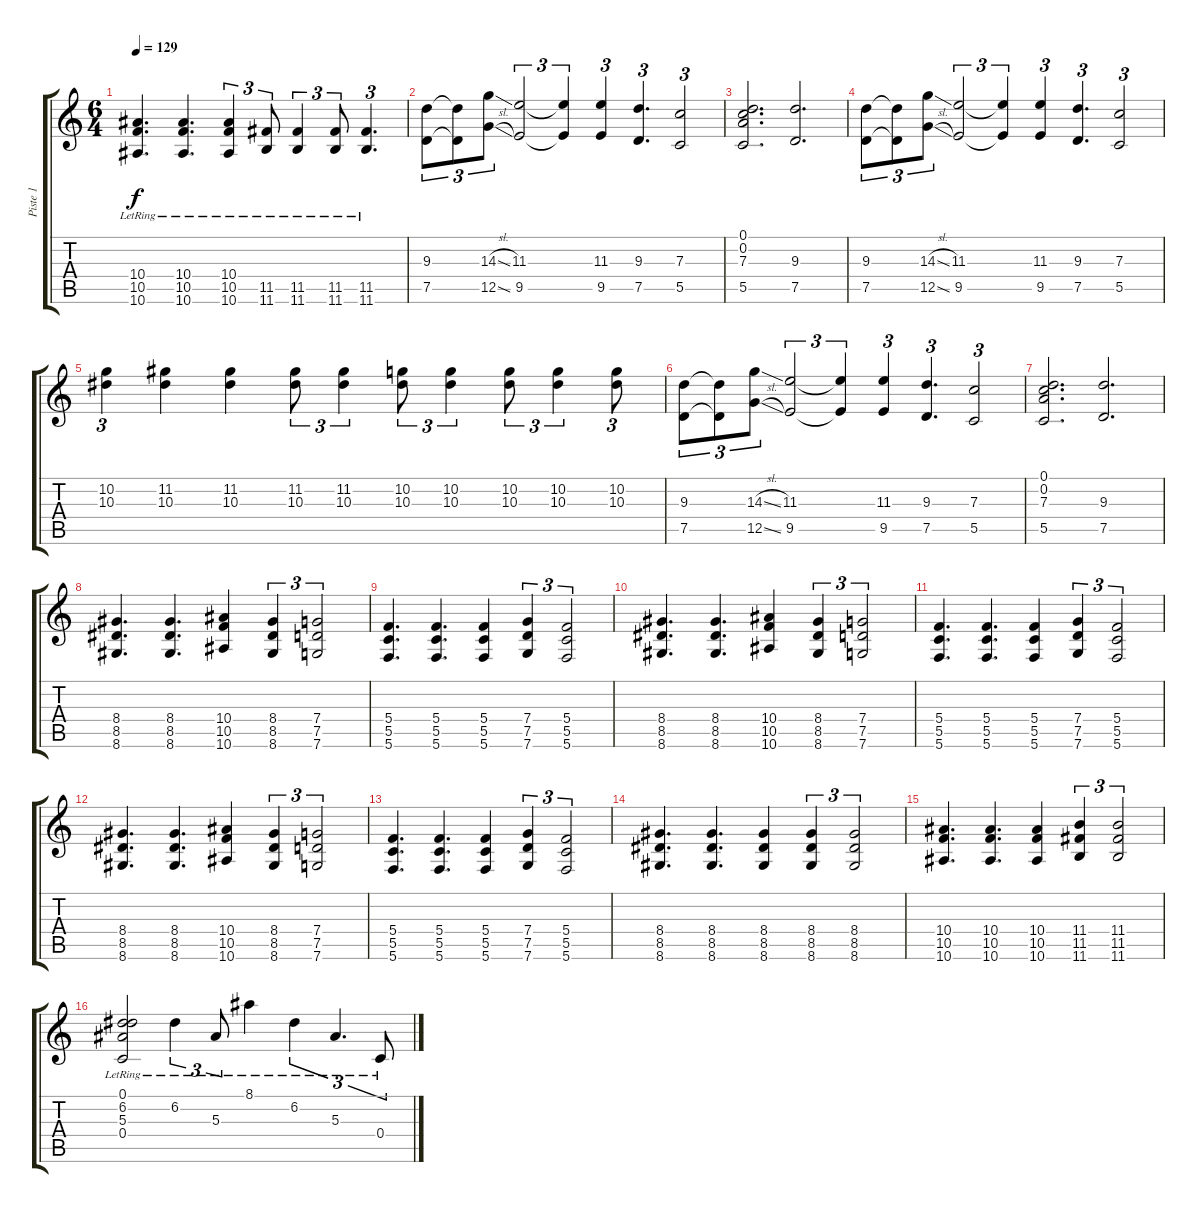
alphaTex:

\track ("Piste 1" "Piste 1") {instrument electricguitarjazz}
\staff {score tabs}
\tuning (D4 A3 F3 C3 G2 C2) {hide}
\ts (6 4)
\tempo 129
\clef g2
\ks c
(10.4{lr} 10.5{lr} 10.6{lr}).4{d dy f} (10.4 10.5 10.6{lr}).4{d} (10.4 10.5{lr} 10.6{lr}).4{tu (3 2)} (11.5{lr} 11.6{lr}).8{tu (3 2)} (11.5{lr} 11.6{lr}).4{tu (3 2)} (11.5{lr} 11.6{lr}).8{tu (3 2)} (11.5{lr} 11.6{lr}).4{d tu (3 2)} |
(9.3 7.5).8{tu (3 2)} (9.3{t} 7.5{t}).8{tu (3 2)} (14.3{sl} 12.5{sl}).8{tu (3 2)} (11.3 9.5).2{tu (3 2)} (11.3{t} 9.5{t}).4{tu (3 2)} (11.3 9.5).4{tu (3 2)} (9.3 7.5).4{d tu (3 2)} (7.3 5.5).2{tu (3 2)} |
(0.1 0.2 7.3 5.5).2{d} (9.3 7.5).2{d} |
(9.3 7.5).8{tu (3 2)} (9.3{t} 7.5{t}).8{tu (3 2)} (14.3{sl} 12.5{sl}).8{tu (3 2)} (11.3 9.5).2{tu (3 2)} (11.3{t} 9.5{t}).4{tu (3 2)} (11.3 9.5).4{tu (3 2)} (9.3 7.5).4{d tu (3 2)} (7.3 5.5).2{tu (3 2)} |
(10.2 10.3).4{tu (3 2)} (11.2 10.3).4 (11.2 10.3).4 (11.2 10.3).8{tu (3 2)} (11.2 10.3).4{tu (3 2)} (10.2 10.3).8{tu (3 2)} (10.2 10.3).4{tu (3 2)} (10.2 10.3).8{tu (3 2)} (10.2 10.3).4{tu (3 2)} (10.2 10.3).8{tu (3 2)} |
(9.3 7.5).8{tu (3 2)} (9.3{t} 7.5{t}).8{tu (3 2)} (14.3{sl} 12.5{sl}).8{tu (3 2)} (11.3 9.5).2{tu (3 2)} (11.3{t} 9.5{t}).4{tu (3 2)} (11.3 9.5).4{tu (3 2)} (9.3 7.5).4{d tu (3 2)} (7.3 5.5).2{tu (3 2)} |
(0.1 0.2 7.3 5.5).2{d} (9.3 7.5).2{d} |
(8.4 8.5 8.6).4{d} (8.4 8.5 8.6).4{d} (10.4 10.5 10.6).4 (8.4 8.5 8.6).4{tu (3 2)} (7.4 7.5 7.6).2{tu (3 2)} |
(5.4 5.5 5.6).4{d} (5.4 5.5 5.6).4{d} (5.4 5.5 5.6).4 (7.4 7.5 7.6).4{tu (3 2)} (5.4 5.5 5.6).2{tu (3 2)} |
(8.4 8.5 8.6).4{d} (8.4 8.5 8.6).4{d} (10.4 10.5 10.6).4 (8.4 8.5 8.6).4{tu (3 2)} (7.4 7.5 7.6).2{tu (3 2)} |
(5.4 5.5 5.6).4{d} (5.4 5.5 5.6).4{d} (5.4 5.5 5.6).4 (7.4 7.5 7.6).4{tu (3 2)} (5.4 5.5 5.6).2{tu (3 2)} |
(8.4 8.5 8.6).4{d} (8.4 8.5 8.6).4{d} (10.4 10.5 10.6).4 (8.4 8.5 8.6).4{tu (3 2)} (7.4 7.5 7.6).2{tu (3 2)} |
(5.4 5.5 5.6).4{d} (5.4 5.5 5.6).4{d} (5.4 5.5 5.6).4 (7.4 7.5 7.6).4{tu (3 2)} (5.4 5.5 5.6).2{tu (3 2)} |
(8.4 8.5 8.6).4{d} (8.4 8.5 8.6).4{d} (8.4 8.5 8.6).4 (8.4 8.5 8.6).4{tu (3 2)} (8.4 8.5 8.6).2{tu (3 2)} |
(10.4 10.5 10.6).4{d} (10.4 10.5 10.6).4{d} (10.4 10.5 10.6).4 (11.4 11.5 11.6).4{tu (3 2)} (11.4 11.5 11.6).2{tu (3 2)} |
(0.1 6.2 5.3 0.4{lr}).2 6.2{lr}.4{tu (3 2)} 5.3{lr}.8{tu (3 2)} 8.1{lr}.4 6.2{lr}.4{tu (3 2)} 5.3{lr}.4{d tu (3 2)} 0.4{lr}.8{tu (3 2)}
